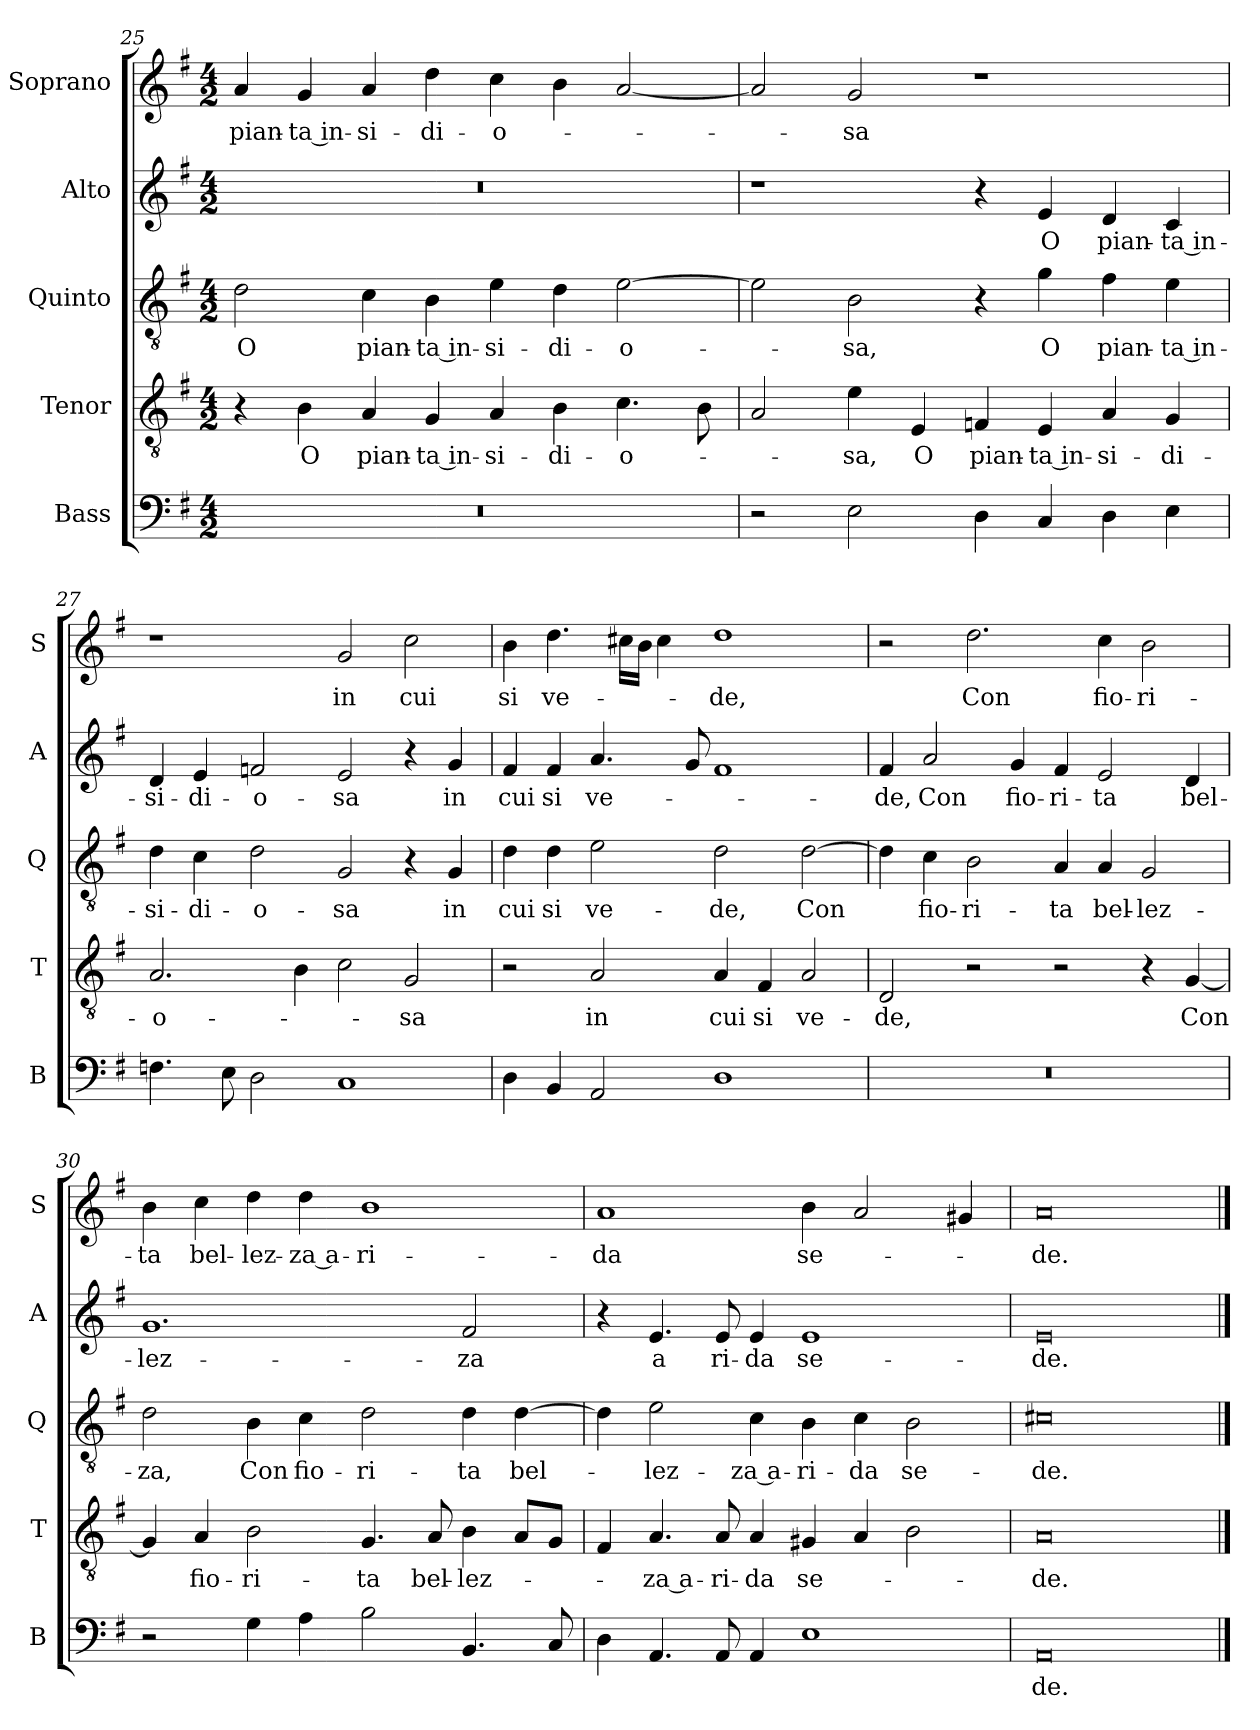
**kern	**text	**kern	**text	**kern	**text	**kern	**text	**kern	**text
*part5	*part5	*part4	*part4	*part3	*part3	*part2	*part2	*part1	*part1
*staff5	*staff5	*staff4	*staff4	*staff3	*staff3	*staff2	*staff2	*staff1	*staff1
*I"Bass	*	*I"Tenor	*	*I"Quinto	*	*I"Alto	*	*I"Soprano	*
*I'B	*	*I'T	*	*I'Q	*	*I'A	*	*I'S	*
*clefF4	*	*clefGv2	*	*clefGv2	*	*clefG2	*	*clefG2	*
*k[f#]	*	*k[f#]	*	*k[f#]	*	*k[f#]	*	*k[f#]	*
*G:	*	*G:	*	*G:	*	*G:	*	*G:	*
*M4/2	*	*M4/2	*	*M4/2	*	*M4/2	*	*M4/2	*
=25	=25	=25	=25	=25	=25	=25	=25	=25	=25
!	!	!	!	!	!LO:LY:b	!	!	!	!LO:LY:b
0r	.	4r	.	2d\	O	0r	.	4a/	pian-
!	!	!	!LO:LY:b	!	!	!	!	!	!LO:LY:b
.	.	4B\	O	.	.	.	.	4g/	-ta in-
!	!	!	!LO:LY:b	!	!LO:LY:b	!	!	!	!LO:LY:b
.	.	4A/	pian-	4c\	pian-	.	.	4a/	-si-
!	!	!	!LO:LY:b	!	!LO:LY:b	!	!	!	!LO:LY:b
.	.	4G/	-ta in-	4B\	-ta in-	.	.	4dd\	-di-
!	!	!	!LO:LY:b	!	!LO:LY:b	!	!	!	!LO:LY:b
.	.	4A/	-si-	4e\	-si-	.	.	4cc\	-o-
!	!	!	!LO:LY:b	!	!LO:LY:b	!	!	!	!
.	.	4B\	-di-	4d\	-di-	.	.	4b\	.
!	!	!	!LO:LY:b	!	!LO:LY:b	!	!	!	!
.	.	4.c\	-o-	[2e\	-o-	.	.	[2a/	.
.	.	8B\	.	.	.	.	.	.	.
=26	=26	=26	=26	=26	=26	=26	=26	=26	=26
2r	.	2A/	.	2e\]	.	1r	.	2a/]	.
!	!	!	!LO:LY:b	!	!LO:LY:b	!	!	!	!LO:LY:b
2E\	.	4e\	-sa,	2B\	-sa,	.	.	2g/	-sa
!	!	!	!LO:LY:b	!	!	!	!	!	!
.	.	4E/	O	.	.	.	.	.	.
!	!	!	!LO:LY:b	!	!	!	!	!	!
4D\	.	4Fn/	pian-	4r	.	4r	.	1r	.
!	!	!	!LO:LY:b	!	!LO:LY:b	!	!LO:LY:b	!	!
4C/	.	4E/	-ta in-	4g\	O	4e/	O	.	.
!	!	!	!LO:LY:b	!	!LO:LY:b	!	!LO:LY:b	!	!
4D\	.	4A/	-si-	4f#\	pian-	4d/	pian-	.	.
!	!	!	!LO:LY:b	!	!LO:LY:b	!	!LO:LY:b	!	!
4E\	.	4G/	-di-	4e\	-ta in-	4c/	-ta in-	.	.
!!LO:PB:g=z
=27	=27	=27	=27	=27	=27	=27	=27	=27	=27
!	!	!	!LO:LY:b	!	!LO:LY:b	!	!LO:LY:b	!	!
4.Fn\	.	2.A/	-o-	4d\	-si-	4d/	-si-	1r	.
!	!	!	!	!	!LO:LY:b	!	!LO:LY:b	!	!
.	.	.	.	4c\	-di-	4e/	-di-	.	.
8E\	.	.	.	.	.	.	.	.	.
!	!	!	!	!	!LO:LY:b	!	!LO:LY:b	!	!
2D\	.	.	.	2d\	-o-	2fn/	-o-	.	.
.	.	4B\	.	.	.	.	.	.	.
!	!	!	!	!	!LO:LY:b	!	!LO:LY:b	!	!LO:LY:b
1C	.	2c\	.	2G/	-sa	2e/	-sa	2g/	in
!	!	!	!LO:LY:b	!	!	!	!	!	!LO:LY:b
.	.	2G/	-sa	4r	.	4r	.	2cc\	cui
!	!	!	!	!	!LO:LY:b	!	!LO:LY:b	!	!
.	.	.	.	4G/	in	4g/	in	.	.
=28	=28	=28	=28	=28	=28	=28	=28	=28	=28
!	!	!	!	!	!LO:LY:b	!	!LO:LY:b	!	!LO:LY:b
4D\	.	2r	.	4d\	cui	4f#/	cui	4b\	si
!	!	!	!	!	!LO:LY:b	!	!LO:LY:b	!	!LO:LY:b
4BB/	.	.	.	4d\	si	4f#/	si	4.dd\	ve-
!	!	!	!LO:LY:b	!	!LO:LY:b	!	!LO:LY:b	!	!
2AA/	.	2A/	in	2e\	ve-	4.a/	ve-	.	.
.	.	.	.	.	.	.	.	16cc#X\LL	.
.	.	.	.	.	.	.	.	16b\JJ	.
.	.	.	.	.	.	.	.	4cc#\	.
.	.	.	.	.	.	8g/	.	.	.
!	!	!	!LO:LY:b	!	!LO:LY:b	!	!	!	!LO:LY:b
1D	.	4A/	cui	2d\	-de,	1f#	.	1dd	-de,
!	!	!	!LO:LY:b	!	!	!	!	!	!
.	.	4F#/	si	.	.	.	.	.	.
!	!	!	!LO:LY:b	!	!LO:LY:b	!	!	!	!
.	.	2A/	ve-	[2d\	Con	.	.	.	.
=29	=29	=29	=29	=29	=29	=29	=29	=29	=29
!	!	!	!LO:LY:b	!	!	!	!LO:LY:b	!	!
0r	.	2D/	-de,	4d\]	.	4f#/	-de,	2r	.
!	!	!	!	!	!LO:LY:b	!	!LO:LY:b	!	!
.	.	.	.	4c\	fio-	2a/	Con	.	.
!	!	!	!	!	!LO:LY:b	!	!	!	!LO:LY:b
.	.	2r	.	2B\	-ri-	.	.	2.dd\	Con
!	!	!	!	!	!	!	!LO:LY:b	!	!
.	.	.	.	.	.	4g/	fio-	.	.
!	!	!	!	!	!LO:LY:b	!	!LO:LY:b	!	!
.	.	2r	.	4A/	-ta	4f#/	-ri-	.	.
!	!	!	!	!	!LO:LY:b	!	!LO:LY:b	!	!LO:LY:b
.	.	.	.	4A/	bel-	2e/	-ta	4cc\	fio-
!	!	!	!	!	!LO:LY:b	!	!	!	!LO:LY:b
.	.	4r	.	2G/	-lez-	.	.	2b\	-ri-
!	!	!	!LO:LY:b	!	!	!	!LO:LY:b	!	!
.	.	[4G/	Con	.	.	4d/	bel-	.	.
!!LO:LB:g=z
=30	=30	=30	=30	=30	=30	=30	=30	=30	=30
!	!	!	!	!	!LO:LY:b	!	!LO:LY:b	!	!LO:LY:b
2r	.	4G/]	.	2d\	-za,	1.g	-lez-	4b\	-ta
!	!	!	!LO:LY:b	!	!	!	!	!	!LO:LY:b
.	.	4A/	fio-	.	.	.	.	4cc\	bel-
!	!	!	!LO:LY:b	!	!LO:LY:b	!	!	!	!LO:LY:b
4G\	.	2B\	-ri-	4B\	Con	.	.	4dd\	-lez-
!	!	!	!	!	!LO:LY:b	!	!	!	!LO:LY:b
4A\	.	.	.	4c\	fio-	.	.	4dd\	-za a-
!	!	!	!LO:LY:b	!	!LO:LY:b	!	!	!	!LO:LY:b
2B\	.	4.G/	-ta	2d\	-ri-	.	.	1b	-ri-
!	!	!	!LO:LY:b	!	!	!	!	!	!
.	.	8A/	bel-	.	.	.	.	.	.
!	!	!	!LO:LY:b	!	!LO:LY:b	!	!LO:LY:b	!	!
4.BB/	.	4B\	-lez-	4d\	-ta	2f#/	-za	.	.
!	!	!	!	!	!LO:LY:b	!	!	!	!
.	.	8A/L	.	[4d\	bel-	.	.	.	.
8C/	.	8G/J	.	.	.	.	.	.	.
=31	=31	=31	=31	=31	=31	=31	=31	=31	=31
!	!	!	!	!	!	!	!	!	!LO:LY:b
4D\	.	4F#/	.	4d\]	.	4r	.	1a	-da
!	!	!	!LO:LY:b	!	!LO:LY:b	!	!LO:LY:b	!	!
4.AA/	.	4.A/	-za a-	2e\	-lez-	4.e/	a	.	.
!	!	!	!LO:LY:b	!	!	!	!LO:LY:b	!	!
8AA/	.	8A/	-ri-	.	.	8e/	ri-	.	.
!	!	!	!LO:LY:b	!	!LO:LY:b	!	!LO:LY:b	!	!
4AA/	.	4A/	-da	4c\	-za a-	4e/	-da	.	.
!	!	!	!LO:LY:b	!	!LO:LY:b	!	!LO:LY:b	!	!LO:LY:b
1E	.	4G#X/	se-	4B\	-ri-	1e	se-	4b\	se-
!	!	!	!	!	!LO:LY:b	!	!	!	!
.	.	4A/	.	4c\	-da	.	.	2a/	.
!	!	!	!	!	!LO:LY:b	!	!	!	!
.	.	2B\	.	2B\	se-	.	.	.	.
.	.	.	.	.	.	.	.	4g#X/	.
=32	=32	=32	=32	=32	=32	=32	=32	=32	=32
!	!LO:LY:b	!	!LO:LY:b	!	!LO:LY:b	!	!LO:LY:b	!	!LO:LY:b
0AA	de.	0A	-de.	0c#X	-de.	0e	-de.	0a	-de.
==	==	==	==	==	==	==	==	==	==
*-	*-	*-	*-	*-	*-	*-	*-	*-	*-
